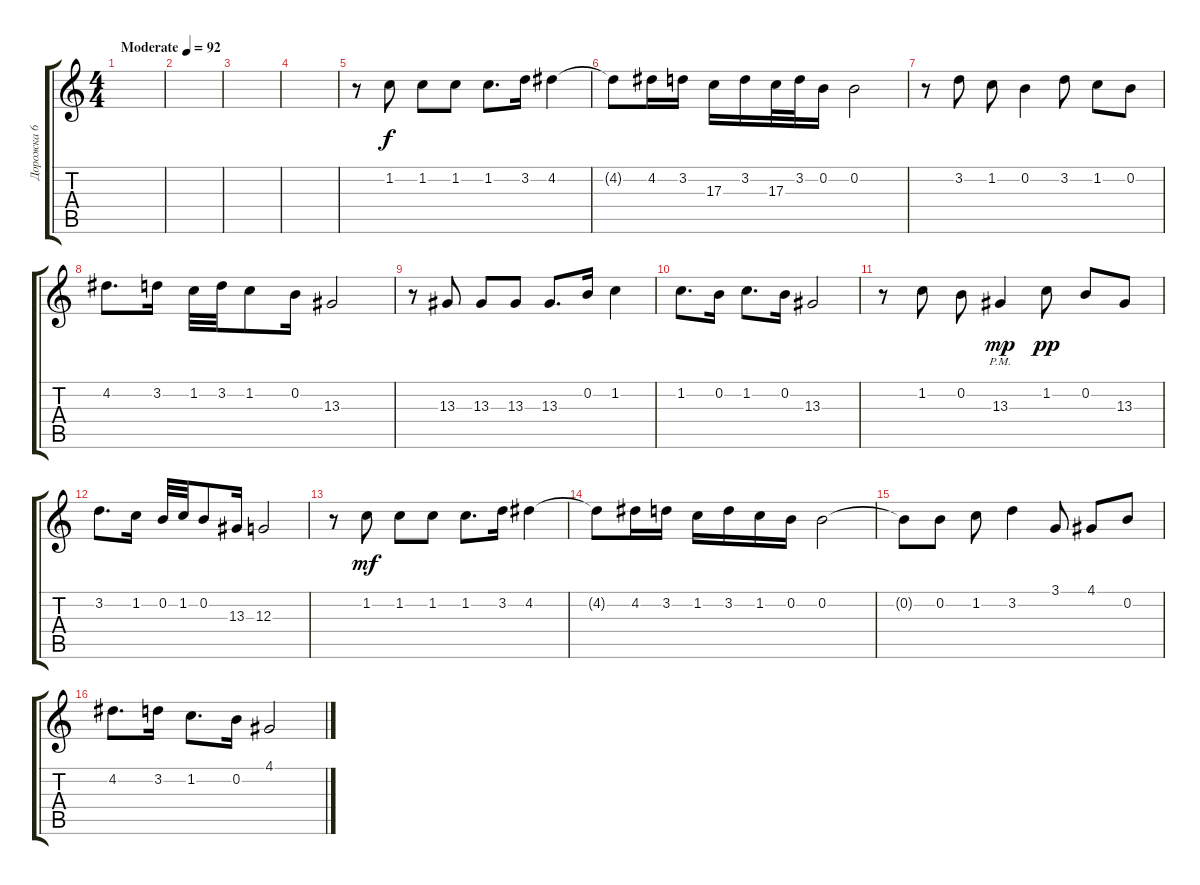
\track ("Дорожка 6" "Дорожка 6") {instrument tremolostrings}
\staff {score tabs}
\tuning (E4 B4 G3 D3 A2 E2) {hide}
\ts (4 4)
\tempo (92 "Moderate")
\clef g2
\ks c
|
|
|
|
r.8 1.2.8 1.2.8 1.2.8 1.2.8{d} 3.2.16 4.2.4 |
4.2{t}.8 4.2.16 3.2.16 17.3.16 3.2.16 17.3.32 3.2.32 0.2.16 0.2.2 |
r.8 3.2.8 1.2.8 0.2.4 3.2.8 1.2.8 0.2.8 |
4.2.8{d} 3.2.16 1.2.32 3.2.32 1.2.8 0.2.16 13.3.2 |
r.8 13.3.8 13.3.8 13.3.8 13.3.8{d} 0.2.16 1.2.4 |
1.2.8{d} 0.2.16 1.2.8{d} 0.2.16 13.3.2 |
r.8 1.2.8 0.2.8 13.3{pm}.4{dy mp} 1.2.8{dy pp} 0.2.8 13.3.8 |
3.2.8{d} 1.2.16 0.2.32 1.2.32 0.2.8 13.3.16 12.3.2 |
r.8 1.2.8{dy mf instrument tremolostrings} 1.2.8 1.2.8 1.2.8{d} 3.2.16 4.2.4 |
4.2{t}.8 4.2.16 3.2.16 1.2.16 3.2.16 1.2.16 0.2.16 0.2.2 |
0.2{t}.8 0.2.8 1.2.8 3.2.4 3.1.8 4.1.8 0.2.8 |
4.2.8{d} 3.2.16 1.2.8{d} 0.2.16 4.1.2
